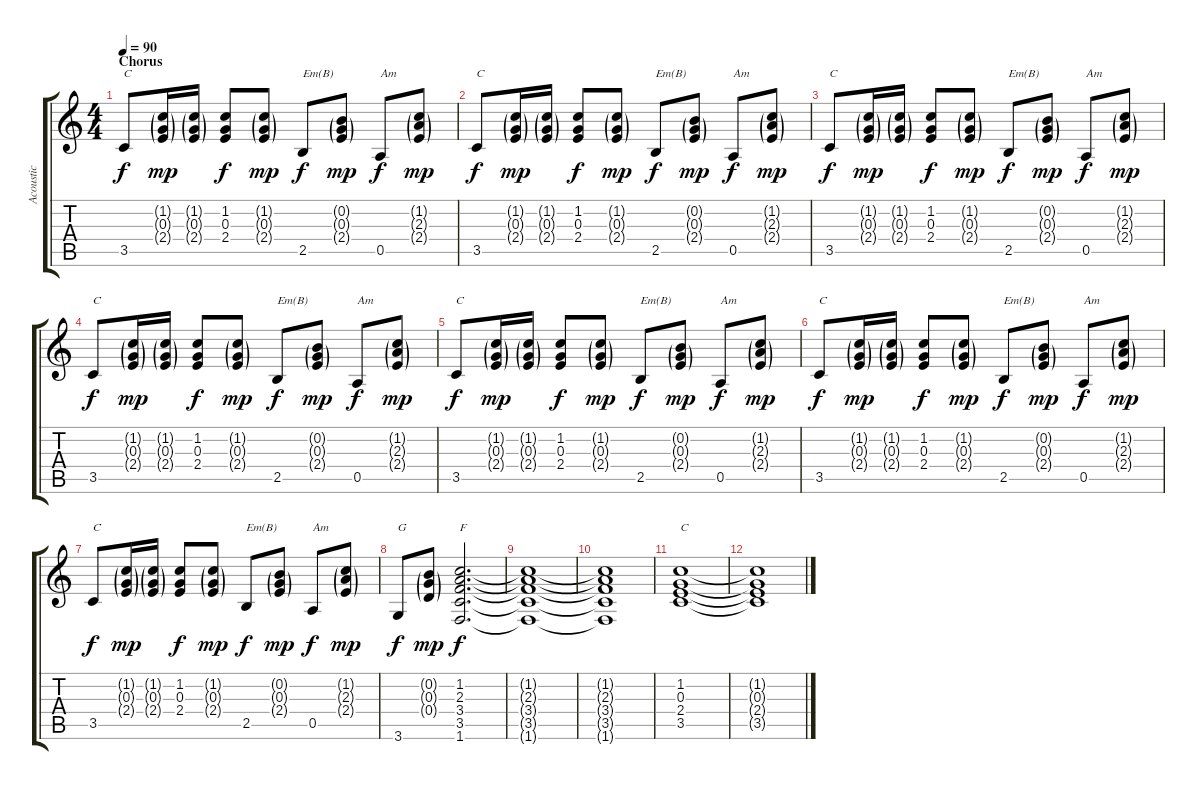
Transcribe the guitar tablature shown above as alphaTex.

\track ("Acoustic" "Acoustic") {instrument acousticguitarsteel}
\staff {score tabs}
\tuning (E4 B3 G3 D3 A2 E2) {hide}
\ts (4 4)
\section ("" "Chorus")
\tempo 90
\clef g2
\ks c
3.5.8{txt "C" dy f} (1.2{g} 0.3{g} 2.4{g}).16{dy mp} (1.2{g} 0.3{g} 2.4{g}).16 (1.2 0.3 2.4).8{dy f} (1.2{g} 0.3{g} 2.4{g}).8{dy mp} 2.5.8{txt "Em(B)" dy f} (0.2{g} 0.3{g} 2.4{g}).8{dy mp} 0.5.8{txt "Am" dy f} (1.2{g} 2.3{g} 2.4{g}).8{dy mp} |
3.5.8{txt "C" dy f} (1.2{g} 0.3{g} 2.4{g}).16{dy mp} (1.2{g} 0.3{g} 2.4{g}).16 (1.2 0.3 2.4).8{dy f} (1.2{g} 0.3{g} 2.4{g}).8{dy mp} 2.5.8{txt "Em(B)" dy f} (0.2{g} 0.3{g} 2.4{g}).8{dy mp} 0.5.8{txt "Am" dy f} (1.2{g} 2.3{g} 2.4{g}).8{dy mp} |
3.5.8{txt "C" dy f} (1.2{g} 0.3{g} 2.4{g}).16{dy mp} (1.2{g} 0.3{g} 2.4{g}).16 (1.2 0.3 2.4).8{dy f} (1.2{g} 0.3{g} 2.4{g}).8{dy mp} 2.5.8{txt "Em(B)" dy f} (0.2{g} 0.3{g} 2.4{g}).8{dy mp} 0.5.8{txt "Am" dy f} (1.2{g} 2.3{g} 2.4{g}).8{dy mp} |
3.5.8{txt "C" dy f} (1.2{g} 0.3{g} 2.4{g}).16{dy mp} (1.2{g} 0.3{g} 2.4{g}).16 (1.2 0.3 2.4).8{dy f} (1.2{g} 0.3{g} 2.4{g}).8{dy mp} 2.5.8{txt "Em(B)" dy f} (0.2{g} 0.3{g} 2.4{g}).8{dy mp} 0.5.8{txt "Am" dy f} (1.2{g} 2.3{g} 2.4{g}).8{dy mp} |
3.5.8{txt "C" dy f} (1.2{g} 0.3{g} 2.4{g}).16{dy mp} (1.2{g} 0.3{g} 2.4{g}).16 (1.2 0.3 2.4).8{dy f} (1.2{g} 0.3{g} 2.4{g}).8{dy mp} 2.5.8{txt "Em(B)" dy f} (0.2{g} 0.3{g} 2.4{g}).8{dy mp} 0.5.8{txt "Am" dy f} (1.2{g} 2.3{g} 2.4{g}).8{dy mp} |
3.5.8{txt "C" dy f} (1.2{g} 0.3{g} 2.4{g}).16{dy mp} (1.2{g} 0.3{g} 2.4{g}).16 (1.2 0.3 2.4).8{dy f} (1.2{g} 0.3{g} 2.4{g}).8{dy mp} 2.5.8{txt "Em(B)" dy f} (0.2{g} 0.3{g} 2.4{g}).8{dy mp} 0.5.8{txt "Am" dy f} (1.2{g} 2.3{g} 2.4{g}).8{dy mp} |
3.5.8{txt "C" dy f} (1.2{g} 0.3{g} 2.4{g}).16{dy mp} (1.2{g} 0.3{g} 2.4{g}).16 (1.2 0.3 2.4).8{dy f} (1.2{g} 0.3{g} 2.4{g}).8{dy mp} 2.5.8{txt "Em(B)" dy f} (0.2{g} 0.3{g} 2.4{g}).8{dy mp} 0.5.8{txt "Am" dy f} (1.2{g} 2.3{g} 2.4{g}).8{dy mp} |
3.6.8{txt "G" dy f} (0.2{g} 0.3{g} 0.4{g}).8{dy mp} (1.2 2.3 3.4 3.5 1.6).2{d txt "F" dy f} |
(1.2{t} 2.3{t} 3.4{t} 3.5{t} 1.6{t}).1 |
(1.2{t} 2.3{t} 3.4{t} 3.5{t} 1.6{t}).1 |
(1.2 0.3 2.4 3.5).1{txt "C"} |
(1.2{t} 0.3{t} 2.4{t} 3.5{t}).1
